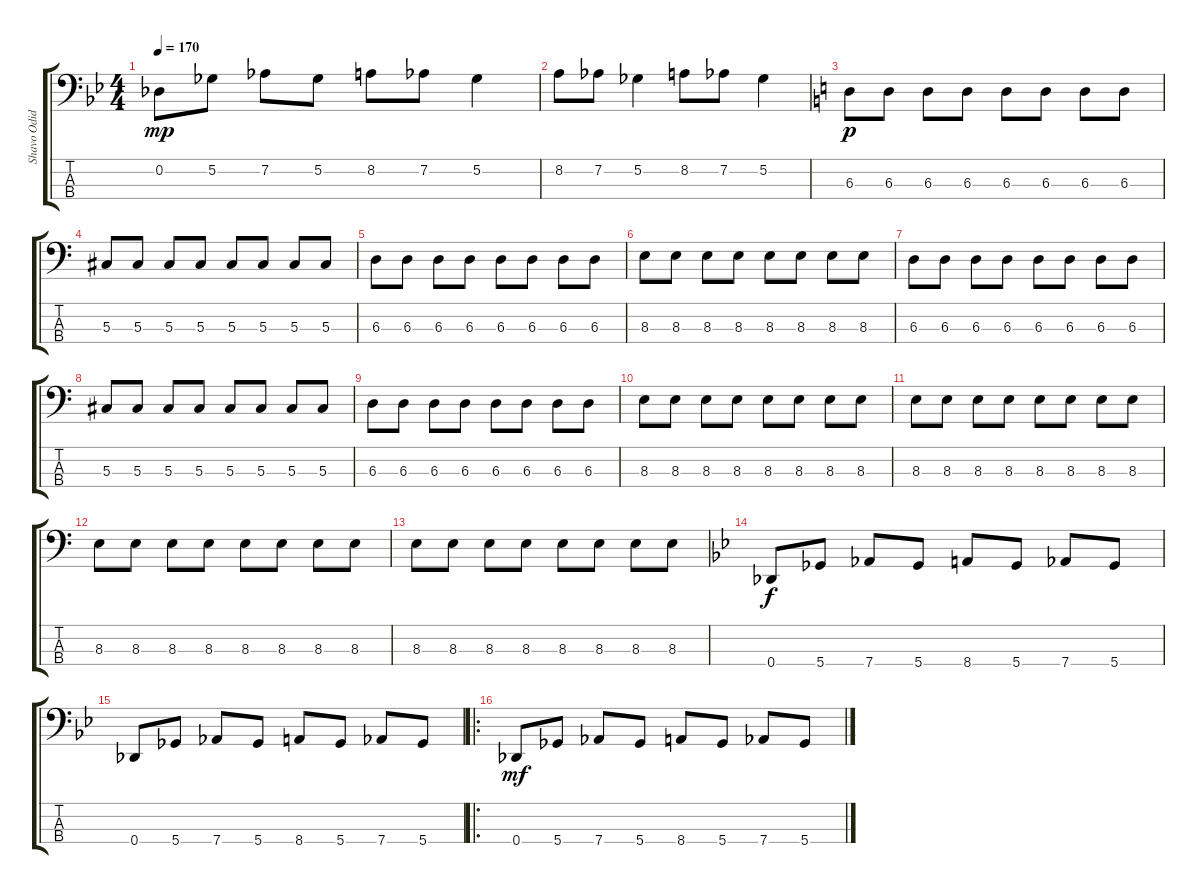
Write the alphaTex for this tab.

\track ("Shavo Odidjian" "Shavo Odid") {instrument electricbassfinger}
\staff {score tabs}
\tuning (Gb2 Db2 Ab1 Db1) {hide}
\ts (4 4)
\tempo 170
\clef f4
\ks gminor
0.2.8{dy mp} 5.2.8 7.2.8 5.2.8 8.2.8 7.2.8 5.2.4 |
8.2.8 7.2.8 5.2.4 8.2.8 7.2.8 5.2.4 |
\ks c
6.3.8{dy p} 6.3.8 6.3.8 6.3.8 6.3.8 6.3.8 6.3.8 6.3.8 |
5.3.8 5.3.8 5.3.8 5.3.8 5.3.8 5.3.8 5.3.8 5.3.8 |
6.3.8 6.3.8 6.3.8 6.3.8 6.3.8 6.3.8 6.3.8 6.3.8 |
8.3.8 8.3.8 8.3.8 8.3.8 8.3.8 8.3.8 8.3.8 8.3.8 |
6.3.8 6.3.8 6.3.8 6.3.8 6.3.8 6.3.8 6.3.8 6.3.8 |
5.3.8 5.3.8 5.3.8 5.3.8 5.3.8 5.3.8 5.3.8 5.3.8 |
6.3.8 6.3.8 6.3.8 6.3.8 6.3.8 6.3.8 6.3.8 6.3.8 |
8.3.8 8.3.8 8.3.8 8.3.8 8.3.8 8.3.8 8.3.8 8.3.8 |
8.3.8 8.3.8 8.3.8 8.3.8 8.3.8 8.3.8 8.3.8 8.3.8 |
8.3.8 8.3.8 8.3.8 8.3.8 8.3.8 8.3.8 8.3.8 8.3.8 |
8.3.8 8.3.8 8.3.8 8.3.8 8.3.8 8.3.8 8.3.8 8.3.8 |
\ks gminor
0.4.8{dy f} 5.4.8 7.4.8 5.4.8 8.4.8 5.4.8 7.4.8 5.4.8 |
0.4.8 5.4.8 7.4.8 5.4.8 8.4.8 5.4.8 7.4.8 5.4.8 |
\ro
0.4.8{dy mf} 5.4.8 7.4.8 5.4.8 8.4.8 5.4.8 7.4.8 5.4.8
